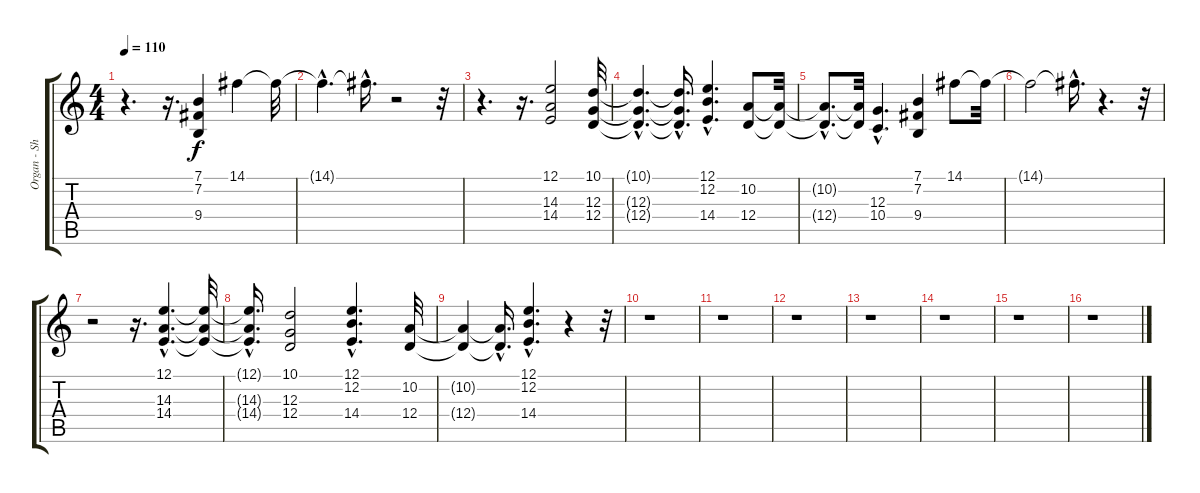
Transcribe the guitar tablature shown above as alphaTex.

\track ("Organ - Sherinian" "Organ - Sh") {instrument percussiveorgan}
\staff {score tabs}
\tuning (E4 B3 G3 D3 A2 E2) {hide}
\ts (4 4)
\tempo 110
\clef g2
\ks c
r.4{d dy f} r.16{d} (7.1 7.2 9.4).4{volume 11 instrument percussiveorgan} 14.1.4 14.1{t}.32 |
14.1{hac t}.4{d} 14.1{hac t}.16{d} r.2 r.32 |
r.4{d} r.16{d} (12.1 14.3 14.4).2 (10.1 12.3 12.4).32 |
(10.1{hac t} 12.3{hac t} 12.4{hac t}).4{d} (10.1{hac t} 12.3{hac t} 12.4{hac t}).16{d} (12.1{hac} 12.2{hac} 14.4{hac}).4{d} (10.2 12.4).8 (10.2{t} 12.4{t}).32 |
(10.2{hac t} 12.4{hac t}).8{d} (10.2{t} 12.4{t}).32 (12.3{hac} 10.4{hac}).4{d} (7.1 7.2 9.4).4 14.1.8 14.1{t}.32 |
14.1{t}.2 14.1{hac t}.16{d} r.4{d} r.32 |
r.2 r.16{d} (12.1{hac} 14.3{hac} 14.4{hac}).4{d} (12.1{t} 14.3{t} 14.4{t}).32 |
(12.1{hac t} 14.3{hac t} 14.4{hac t}).16{d} (10.1 12.3 12.4).2 (12.1{hac} 12.2{hac} 14.4{hac}).4{d} (10.2 12.4).32 |
(10.2{t} 12.4{t}).4 (10.2{hac t} 12.4{hac t}).16{d} (12.1{hac} 12.2{hac} 14.4{hac}).4{d} r.4 r.32 |
r.1 |
r.1 |
r.1 |
r.1 |
r.1 |
r.1 |
r.1
